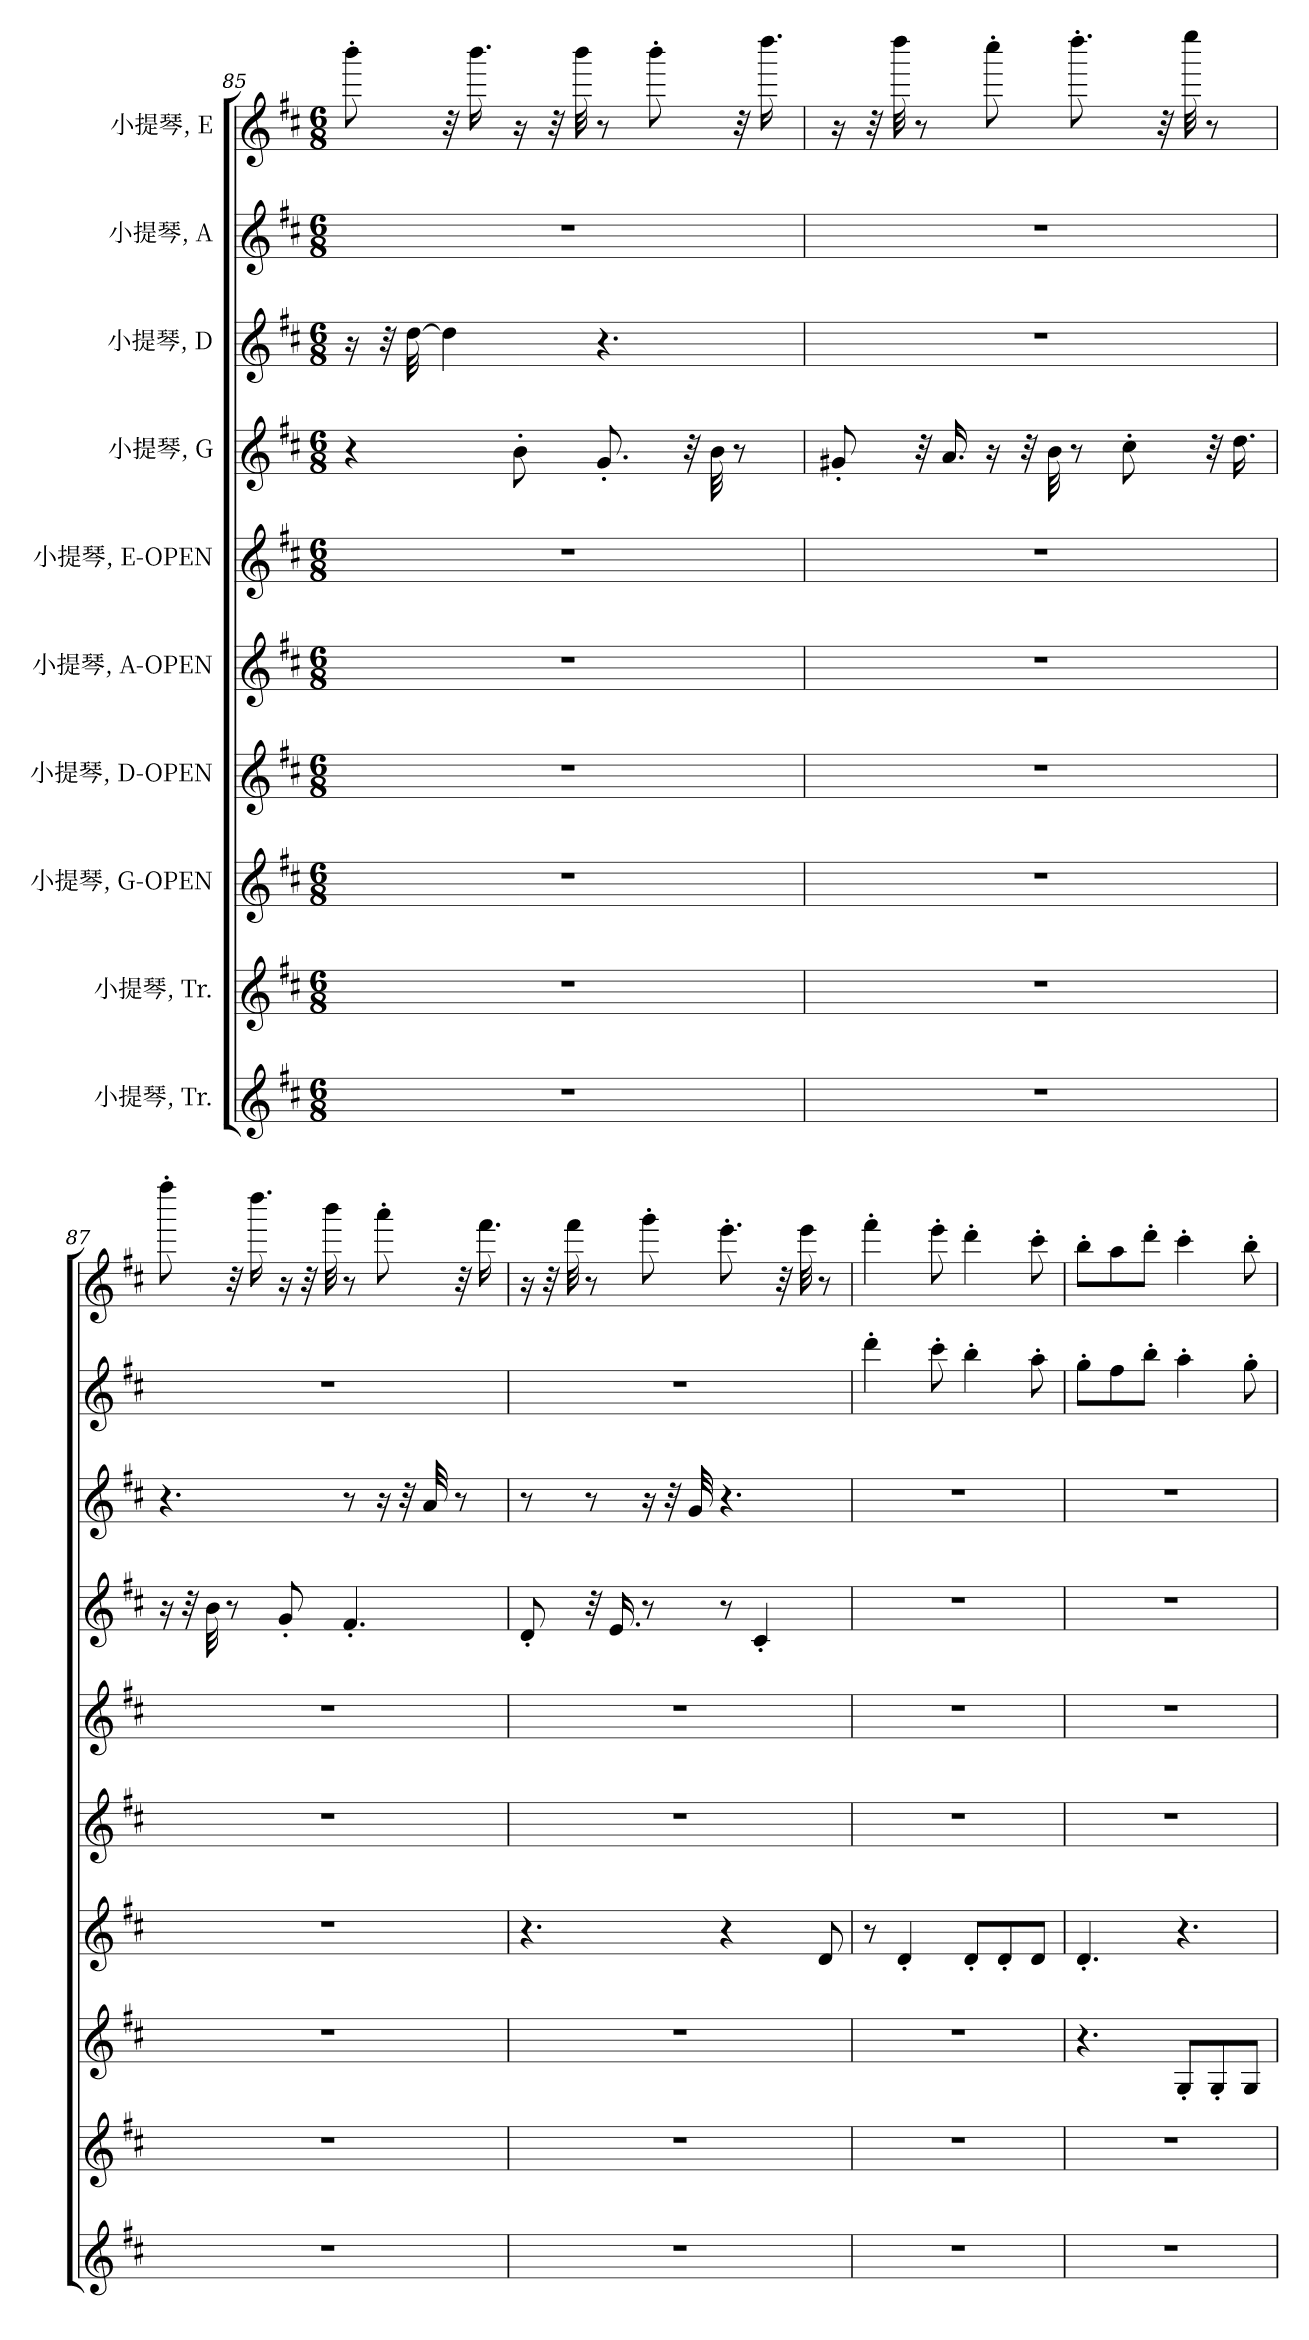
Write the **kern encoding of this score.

**kern	**kern	**kern	**kern	**kern	**kern	**kern	**kern	**kern	**kern
*part10	*part9	*part8	*part7	*part6	*part5	*part4	*part3	*part2	*part1
*staff10	*staff9	*staff8	*staff7	*staff6	*staff5	*staff4	*staff3	*staff2	*staff1
*I"小提琴, Tr.	*I"小提琴, Tr.	*I"小提琴, G-OPEN	*I"小提琴, D-OPEN	*I"小提琴, A-OPEN	*I"小提琴, E-OPEN	*I"小提琴, G	*I"小提琴, D	*I"小提琴, A	*I"小提琴, E
*clefG2	*clefG2	*clefG2	*clefG2	*clefG2	*clefG2	*clefG2	*clefG2	*clefG2	*clefG2
*k[f#c#]	*k[f#c#]	*k[f#c#]	*k[f#c#]	*k[f#c#]	*k[f#c#]	*k[f#c#]	*k[f#c#]	*k[f#c#]	*k[f#c#]
*M6/8	*M6/8	*M6/8	*M6/8	*M6/8	*M6/8	*M6/8	*M6/8	*M6/8	*M6/8
=85	=85	=85	=85	=85	=85	=85	=85	=85	=85
2.r	2.r	2.r	2.r	2.r	2.r	4r	16r	2.r	8bbb'\
.	.	.	.	.	.	.	32r	.	.
.	.	.	.	.	.	.	[32dd\	.	.
.	.	.	.	.	.	.	4dd\]	.	32r
.	.	.	.	.	.	.	.	.	16.bbb\
.	.	.	.	.	.	8b'\	.	.	16r
.	.	.	.	.	.	.	.	.	32r
.	.	.	.	.	.	.	.	.	32bbb\
.	.	.	.	.	.	8.g'/	4.r	.	8r
.	.	.	.	.	.	.	.	.	8bbb'\
.	.	.	.	.	.	32r	.	.	.
.	.	.	.	.	.	32b\	.	.	.
.	.	.	.	.	.	8r	.	.	32r
.	.	.	.	.	.	.	.	.	16.dddd\
!!LO:PB:g=z
=86	=86	=86	=86	=86	=86	=86	=86	=86	=86
2.r	2.r	2.r	2.r	2.r	2.r	8g#X'/	2.r	2.r	16r
.	.	.	.	.	.	.	.	.	32r
.	.	.	.	.	.	.	.	.	32dddd\
.	.	.	.	.	.	32r	.	.	8r
.	.	.	.	.	.	16.a/	.	.	.
.	.	.	.	.	.	16r	.	.	8cccc#'\
.	.	.	.	.	.	32r	.	.	.
.	.	.	.	.	.	32b\	.	.	.
.	.	.	.	.	.	8r	.	.	8.dddd'\
.	.	.	.	.	.	8cc#'\	.	.	.
.	.	.	.	.	.	.	.	.	32r
.	.	.	.	.	.	.	.	.	32eeee\
.	.	.	.	.	.	32r	.	.	8r
.	.	.	.	.	.	16.dd\	.	.	.
=87	=87	=87	=87	=87	=87	=87	=87	=87	=87
2.r	2.r	2.r	2.r	2.r	2.r	16r	4.r	2.r	8ffff#'\
.	.	.	.	.	.	32r	.	.	.
.	.	.	.	.	.	32b\	.	.	.
.	.	.	.	.	.	8r	.	.	32r
.	.	.	.	.	.	.	.	.	16.dddd\
.	.	.	.	.	.	8g'/	.	.	16r
.	.	.	.	.	.	.	.	.	32r
.	.	.	.	.	.	.	.	.	32bbb\
.	.	.	.	.	.	4.f#'/	8r	.	8r
.	.	.	.	.	.	.	16r	.	8aaa'\
.	.	.	.	.	.	.	32r	.	.
.	.	.	.	.	.	.	32a/	.	.
.	.	.	.	.	.	.	8r	.	32r
.	.	.	.	.	.	.	.	.	16.fff#\
!!LO:PB:g=z
=88	=88	=88	=88	=88	=88	=88	=88	=88	=88
2.r	2.r	2.r	4.r	2.r	2.r	8d'/	8r	2.r	16r
.	.	.	.	.	.	.	.	.	32r
.	.	.	.	.	.	.	.	.	32fff#\
.	.	.	.	.	.	32r	8r	.	8r
.	.	.	.	.	.	16.e/	.	.	.
.	.	.	.	.	.	8r	16r	.	8ggg'\
.	.	.	.	.	.	.	32r	.	.
.	.	.	.	.	.	.	32g/	.	.
.	.	.	4r	.	.	8r	4.r	.	8.eee'\
.	.	.	.	.	.	4c#'/	.	.	.
.	.	.	.	.	.	.	.	.	32r
.	.	.	.	.	.	.	.	.	32eee\
.	.	.	8d/	.	.	.	.	.	8r
=89	=89	=89	=89	=89	=89	=89	=89	=89	=89
2.r	2.r	2.r	8r	2.r	2.r	2.r	2.r	4ddd'\	4fff#'\
.	.	.	4d'/	.	.	.	.	.	.
.	.	.	.	.	.	.	.	8ccc#'\	8eee'\
.	.	.	8d'/L	.	.	.	.	4bb'\	4ddd'\
.	.	.	8d'/	.	.	.	.	.	.
.	.	.	8d/J	.	.	.	.	8aa'\	8ccc#'\
=90	=90	=90	=90	=90	=90	=90	=90	=90	=90
2.r	2.r	4.r	4.d'/	2.r	2.r	2.r	2.r	8gg'\L	8bb'\L
.	.	.	.	.	.	.	.	8ff#\	8aa\
.	.	.	.	.	.	.	.	8bb'\J	8ddd'\J
.	.	8G'/L	4.r	.	.	.	.	4aa'\	4ccc#'\
.	.	8G'/	.	.	.	.	.	.	.
.	.	8G/J	.	.	.	.	.	8gg'\	8bb'\
=	=	=	=	=	=	=	=	=	=
*-	*-	*-	*-	*-	*-	*-	*-	*-	*-
